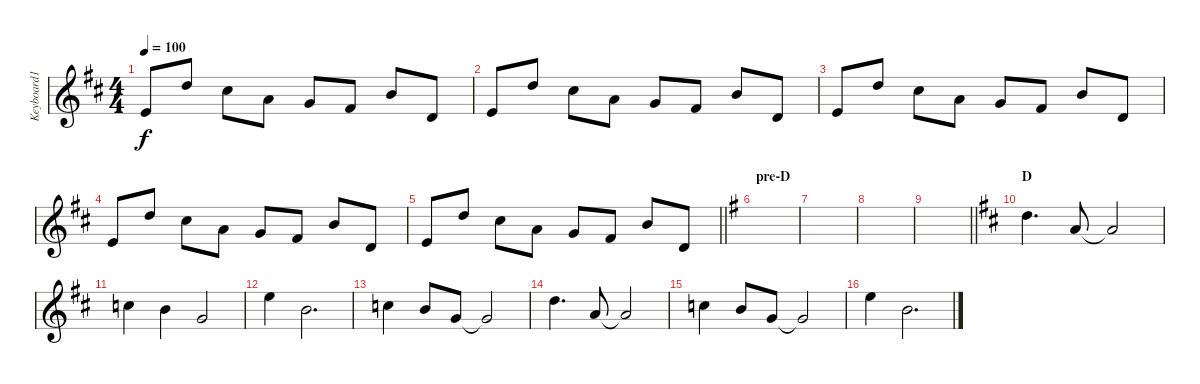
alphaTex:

\track ("Keyboard1" "Keyboard1") {instrument pad3polysynth}
\staff {score}
\tuning (E4 B3 G3 D3 A2 E2) {hide}
\ts (4 4)
\tempo 100
\clef g2
\ks bminor
0.1.8{dy f} 10.1.8 9.1.8 5.1.8 3.1.8 2.1.8 7.1.8 3.2.8 |
0.1.8 10.1.8 9.1.8 5.1.8 3.1.8 2.1.8 7.1.8 3.2.8 |
0.1.8 10.1.8 9.1.8 5.1.8 3.1.8 2.1.8 7.1.8 3.2.8 |
0.1.8 10.1.8 9.1.8 5.1.8 3.1.8 2.1.8 7.1.8 3.2.8 |
\barLineRight lightlight
0.1.8 10.1.8 9.1.8 5.1.8 3.1.8 2.1.8 7.1.8 3.2.8 |
\section ("" "pre-D")
\ks eminor
|
|
|
\barLineRight lightlight
|
\section ("" "D")
\ks bminor
10.1.4{d} 5.1.8 5.1{t}.2 |
8.1.4 7.1.4 3.1.2 |
12.1.4 7.1.2{d} |
8.1.4 7.1.8 3.1.8 3.1{t}.2 |
10.1.4{d} 5.1.8 5.1{t}.2 |
8.1.4 7.1.8 3.1.8 3.1{t}.2 |
12.1.4 7.1.2{d}
